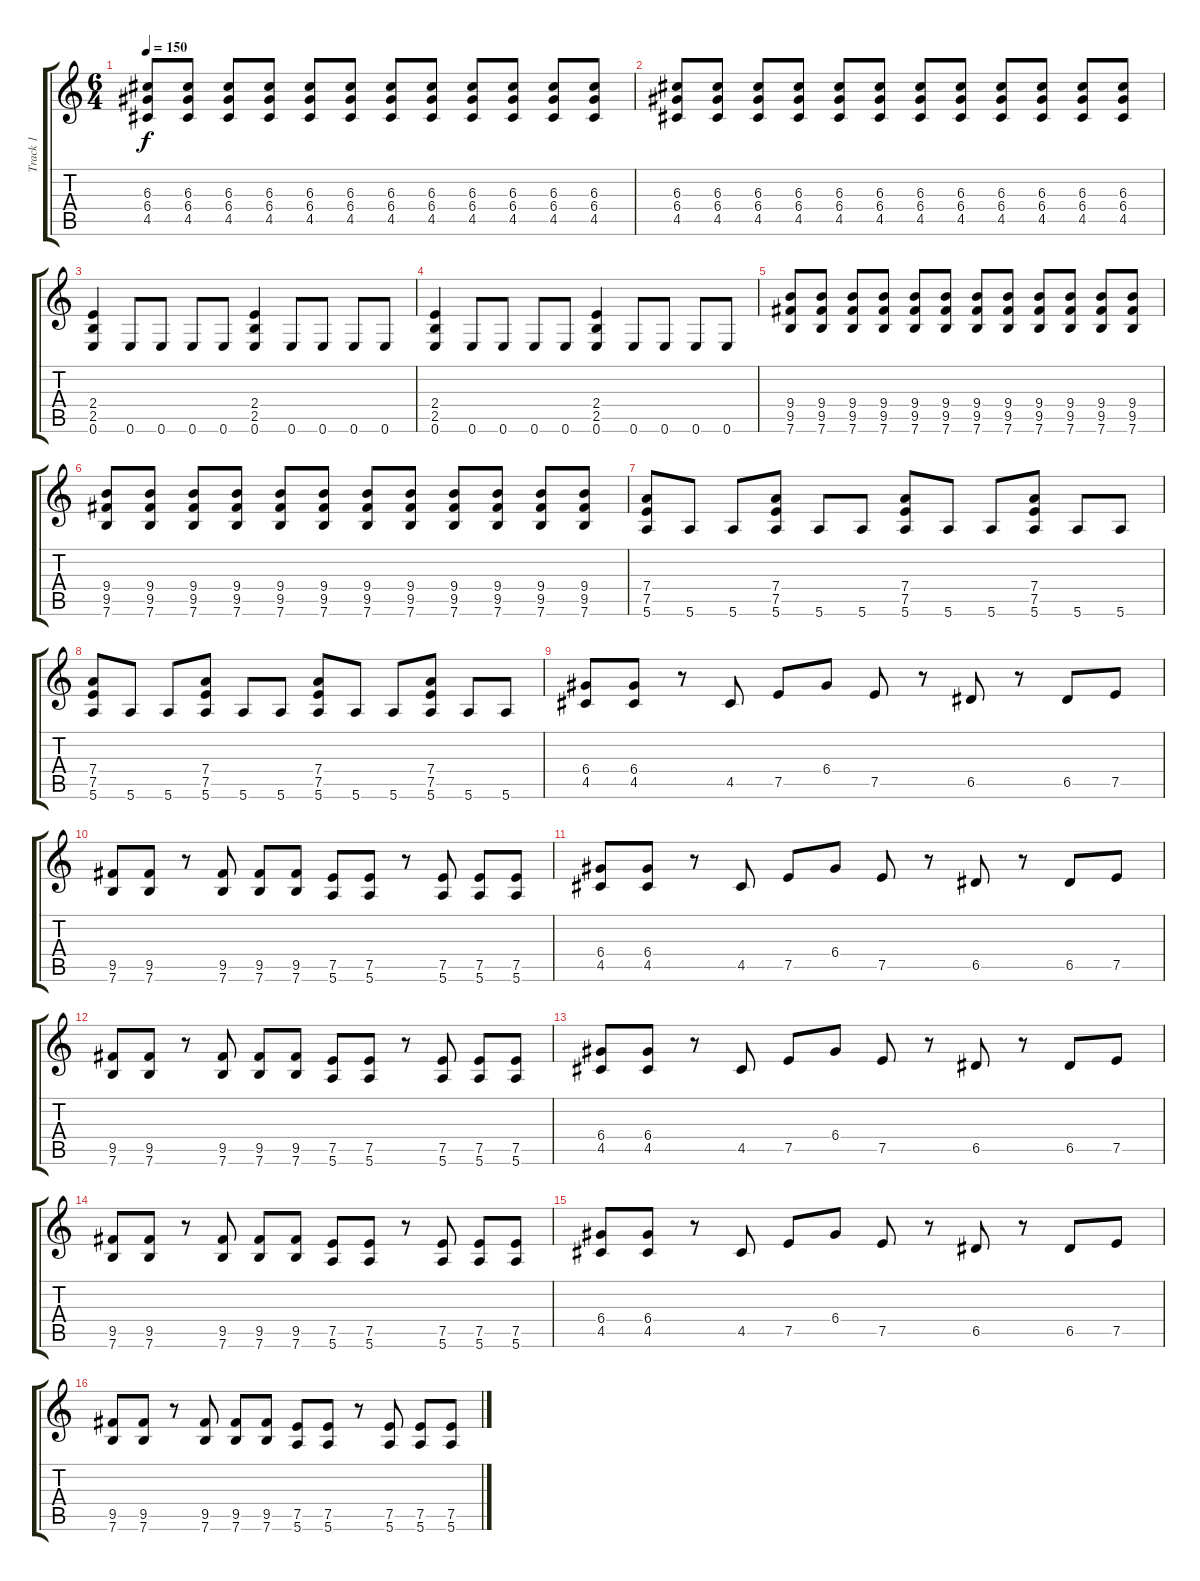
\track ("Track 1" "Track 1") {instrument overdrivenguitar}
\staff {score tabs}
\tuning (E4 B3 G3 D3 A2 E2) {hide}
\ts (6 4)
\tempo 150
\clef g2
\ks c
(6.3 6.4 4.5).8{dy f instrument overdrivenguitar} (6.3 6.4 4.5).8 (6.3 6.4 4.5).8 (6.3 6.4 4.5).8 (6.3 6.4 4.5).8 (6.3 6.4 4.5).8 (6.3 6.4 4.5).8 (6.3 6.4 4.5).8 (6.3 6.4 4.5).8 (6.3 6.4 4.5).8 (6.3 6.4 4.5).8 (6.3 6.4 4.5).8 |
(6.3 6.4 4.5).8 (6.3 6.4 4.5).8 (6.3 6.4 4.5).8 (6.3 6.4 4.5).8 (6.3 6.4 4.5).8 (6.3 6.4 4.5).8 (6.3 6.4 4.5).8 (6.3 6.4 4.5).8 (6.3 6.4 4.5).8 (6.3 6.4 4.5).8 (6.3 6.4 4.5).8 (6.3 6.4 4.5).8 |
(2.4 2.5 0.6).4 0.6.8 0.6.8 0.6.8 0.6.8 (2.4 2.5 0.6).4 0.6.8 0.6.8 0.6.8 0.6.8 |
(2.4 2.5 0.6).4 0.6.8 0.6.8 0.6.8 0.6.8 (2.4 2.5 0.6).4 0.6.8 0.6.8 0.6.8 0.6.8 |
(9.4 9.5 7.6).8 (9.4 9.5 7.6).8 (9.4 9.5 7.6).8 (9.4 9.5 7.6).8 (9.4 9.5 7.6).8 (9.4 9.5 7.6).8 (9.4 9.5 7.6).8 (9.4 9.5 7.6).8 (9.4 9.5 7.6).8 (9.4 9.5 7.6).8 (9.4 9.5 7.6).8 (9.4 9.5 7.6).8 |
(9.4 9.5 7.6).8 (9.4 9.5 7.6).8 (9.4 9.5 7.6).8 (9.4 9.5 7.6).8 (9.4 9.5 7.6).8 (9.4 9.5 7.6).8 (9.4 9.5 7.6).8 (9.4 9.5 7.6).8 (9.4 9.5 7.6).8 (9.4 9.5 7.6).8 (9.4 9.5 7.6).8 (9.4 9.5 7.6).8 |
(7.4 7.5 5.6).8 5.6.8 5.6.8 (7.4 7.5 5.6).8 5.6.8 5.6.8 (7.4 7.5 5.6).8 5.6.8 5.6.8 (7.4 7.5 5.6).8 5.6.8 5.6.8 |
(7.4 7.5 5.6).8 5.6.8 5.6.8 (7.4 7.5 5.6).8 5.6.8 5.6.8 (7.4 7.5 5.6).8 5.6.8 5.6.8 (7.4 7.5 5.6).8 5.6.8 5.6.8 |
(6.4 4.5).8{instrument electricguitarmuted} (6.4 4.5).8 r.8 4.5.8 7.5.8{instrument overdrivenguitar} 6.4.8 7.5.8 r.8 6.5.8 r.8 6.5.8 7.5.8 |
(9.5 7.6).8{instrument electricguitarmuted} (9.5 7.6).8 r.8 (9.5 7.6).8 (9.5 7.6).8 (9.5 7.6).8 (7.5 5.6).8 (7.5 5.6).8 r.8 (7.5 5.6).8 (7.5 5.6).8 (7.5 5.6).8 |
(6.4 4.5).8{instrument electricguitarmuted} (6.4 4.5).8 r.8 4.5.8 7.5.8{instrument overdrivenguitar} 6.4.8 7.5.8 r.8 6.5.8 r.8 6.5.8 7.5.8 |
(9.5 7.6).8{instrument electricguitarmuted} (9.5 7.6).8 r.8 (9.5 7.6).8 (9.5 7.6).8 (9.5 7.6).8 (7.5 5.6).8 (7.5 5.6).8 r.8 (7.5 5.6).8 (7.5 5.6).8 (7.5 5.6).8 |
(6.4 4.5).8{instrument electricguitarmuted} (6.4 4.5).8 r.8 4.5.8 7.5.8{instrument overdrivenguitar} 6.4.8 7.5.8 r.8 6.5.8 r.8 6.5.8 7.5.8 |
(9.5 7.6).8{instrument electricguitarmuted} (9.5 7.6).8 r.8 (9.5 7.6).8 (9.5 7.6).8 (9.5 7.6).8 (7.5 5.6).8 (7.5 5.6).8 r.8 (7.5 5.6).8 (7.5 5.6).8 (7.5 5.6).8 |
(6.4 4.5).8{instrument electricguitarmuted} (6.4 4.5).8 r.8 4.5.8 7.5.8{instrument overdrivenguitar} 6.4.8 7.5.8 r.8 6.5.8 r.8 6.5.8 7.5.8 |
(9.5 7.6).8{instrument electricguitarmuted} (9.5 7.6).8 r.8 (9.5 7.6).8 (9.5 7.6).8 (9.5 7.6).8 (7.5 5.6).8 (7.5 5.6).8 r.8 (7.5 5.6).8 (7.5 5.6).8 (7.5 5.6).8
